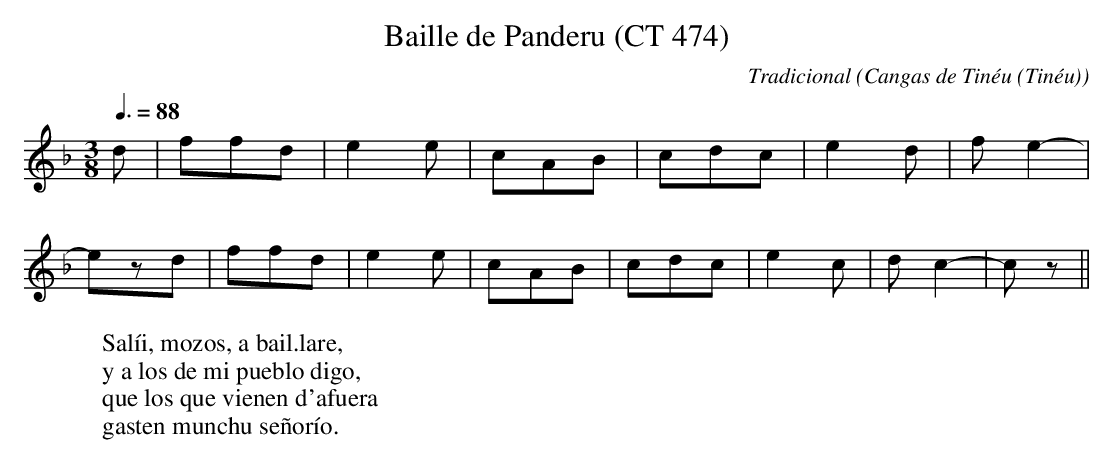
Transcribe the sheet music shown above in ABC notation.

X:1
T:Baille de Panderu (CT 474)
C:Tradicional
O:Cangas de Tinéu (Tinéu)
M:3/8
L:1/8
Q:3/8=88
K:F
d|ffd|e2e|cAB|cdc|e2d|fe2-|
ezd|ffd|e2e|cAB|cdc|e2c|dc2-|cz||
W:Salíi, mozos, a bail.lare,
W:y a los de mi pueblo digo,
W:que los que vienen d'afuera
W:gasten munchu señorío.
W:
